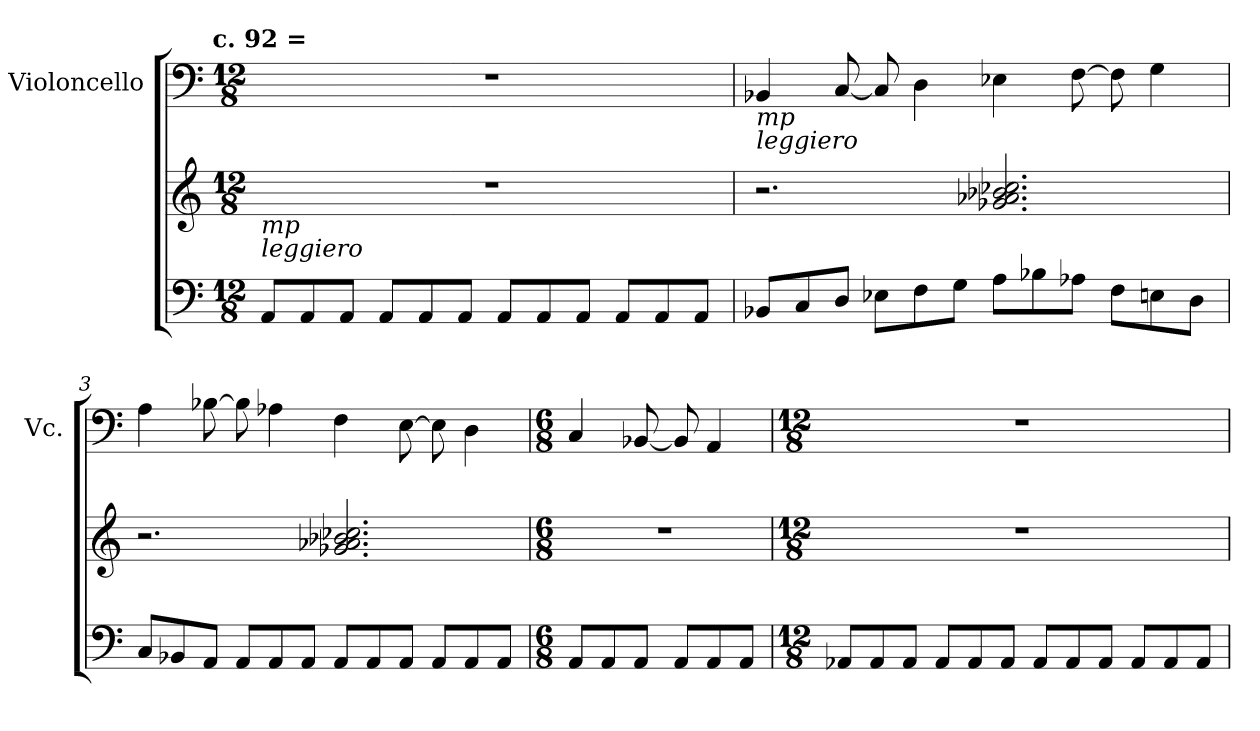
**kern	**kern	**kern
*part2	*part2	*part1
*staff3	*staff2	*staff1
*	*	*I"Violoncello
*	*	*I'Vc.
*clefF4	*clefG2	*clefF4
*k[]	*k[]	*k[]
!!LO:TX:omd:t=c. 92 =
*M12/8	*M12/8	*M12/8
*MM120	*MM120	*MM120
=1	=1	=1
!	!LO:TX:b:i:t=mp \nleggiero	!
8AA/L	1.r	1.r
8AA/	.	.
8AA/J	.	.
8AA/L	.	.
8AA/	.	.
8AA/J	.	.
8AA/L	.	.
8AA/	.	.
8AA/J	.	.
8AA/L	.	.
8AA/	.	.
8AA/J	.	.
=2	=2	=2
!	!	!LO:TX:b:i:t=mp \nleggiero
8BB-X/L	2.r	4BB-X/
8C/	.	.
8D/J	.	[8C/
8E-X\L	.	8C/]
8F\	.	4D\
8G\J	.	.
8A\L	2.g-X/ 2.a-X/ 2.b-X/ 2.cc-X/	4E-X\
8B-X\	.	.
8A-X\J	.	[8F\
8F\L	.	8F\]
8En\	.	4G\
8D\J	.	.
!!LO:LB:g=z
=3	=3	=3
8C/L	2.r	4A\
8BB-X/	.	.
8AA/J	.	[8B-X\
8AA/L	.	8B-\]
8AA/	.	4A-X\
8AA/J	.	.
8AA/L	2.g-X/ 2.a-X/ 2.b-X/ 2.cc-X/	4F\
8AA/	.	.
8AA/J	.	[8E\
8AA/L	.	8E\]
8AA/	.	4D\
8AA/J	.	.
=4	=4	=4
*M6/8	*M6/8	*M6/8
8AA/L	2.r	4C/
8AA/	.	.
8AA/J	.	[8BB-X/
8AA/L	.	8BB-/]
8AA/	.	4AA/
8AA/J	.	.
=5	=5	=5
*M12/8	*M12/8	*M12/8
8AA-X/L	1.r	1.r
8AA-/	.	.
8AA-/J	.	.
8AA-/L	.	.
8AA-/	.	.
8AA-/J	.	.
8AA-/L	.	.
8AA-/	.	.
8AA-/J	.	.
8AA-/L	.	.
8AA-/	.	.
8AA-/J	.	.
=	=	=
*-	*-	*-
